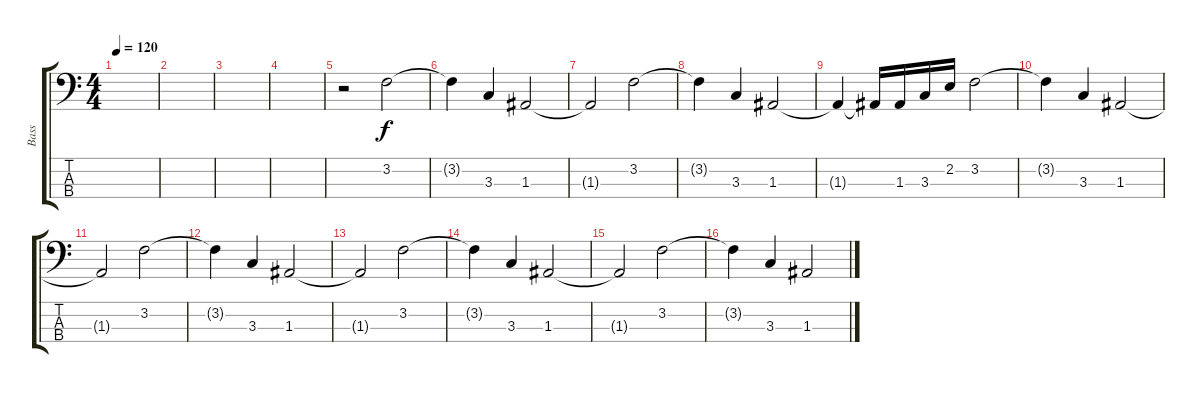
\track ("Bass" "Bass") {instrument electricbassfinger}
\staff {score tabs}
\tuning (G2 D2 A1 E1) {hide}
\ts (4 4)
\tempo 120
\clef f4
\ks c
|
|
|
|
r.2 3.2.2 |
3.2{t}.4 3.3.4 1.3.2 |
1.3{t}.2 3.2.2 |
3.2{t}.4 3.3.4 1.3.2 |
1.3{t}.4 1.3{t}.16 1.3.16 3.3.16 2.2.16 3.2.2 |
3.2{t}.4 3.3.4 1.3.2 |
1.3{t}.2 3.2.2 |
3.2{t}.4 3.3.4 1.3.2 |
1.3{t}.2 3.2.2 |
3.2{t}.4 3.3.4 1.3.2 |
1.3{t}.2 3.2.2 |
3.2{t}.4 3.3.4 1.3.2
